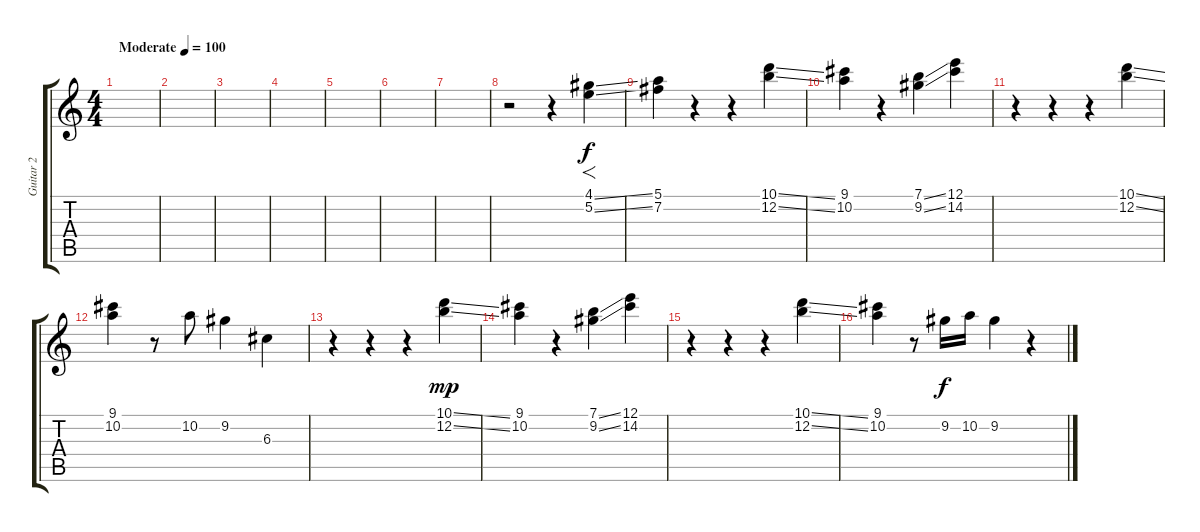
\track ("Guitar 2" "Guitar 2") {instrument distortionguitar}
\staff {score tabs}
\tuning (E4 B3 G3 D3 A2 E2) {hide}
\ts (4 4)
\tempo (100 "Moderate")
\clef g2
\ks c
|
|
|
|
|
|
|
r.2 r.4 (4.1{ss} 5.2{ss}).4{f} |
(5.1 7.2).4 r.4 r.4 (10.1{ss} 12.2{ss}).4 |
(9.1 10.2).4 r.4 (7.1{ss} 9.2{ss}).4 (12.1 14.2).4 |
r.4 r.4 r.4 (10.1{ss} 12.2{ss}).4 |
(9.1 10.2).4 r.8 10.2.8{dy f} 9.2.4 6.3.4 |
r.4 r.4 r.4 (10.1{ss} 12.2{ss}).4{dy mp} |
(9.1 10.2).4 r.4 (7.1{ss} 9.2{ss}).4 (12.1 14.2).4 |
r.4 r.4 r.4 (10.1{ss} 12.2{ss}).4 |
(9.1 10.2).4 r.8 9.2.16{dy f} 10.2.16 9.2.4 r.4
